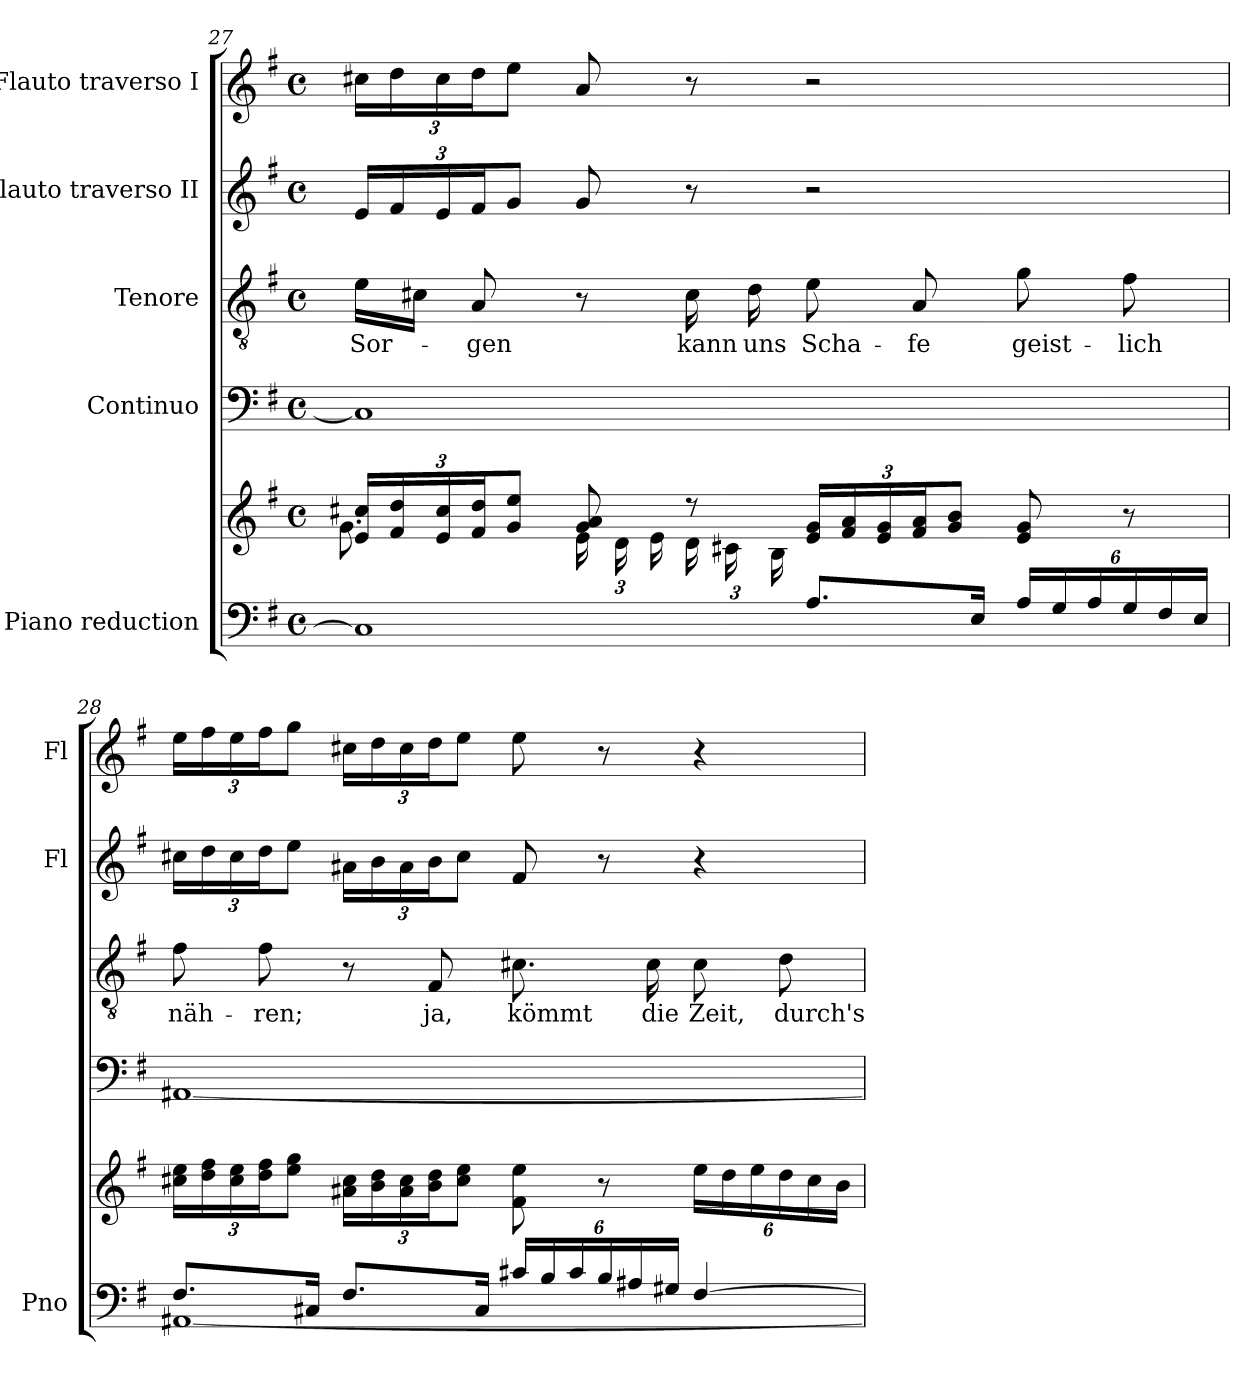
**kern	**kern	**kern	**kern	**text	**kern	**kern
*part5	*part5	*part4	*part3	*part3	*part2	*part1
*staff6	*staff5	*staff4	*staff3	*staff3	*staff2	*staff1
*I"Piano reduction	*	*I"Continuo	*I"Tenore	*	*I"Flauto traverso II	*I"Flauto traverso I
*I'Pno	*	*	*	*	*I'Fl	*I'Fl
!!LO:LB:g=z
*clefF4	*clefG2	*clefF4	*clefGv2	*	*clefG2	*clefG2
*k[f#]	*k[f#]	*k[f#]	*k[f#]	*	*k[f#]	*k[f#]
*M4/4	*M4/4	*M4/4	*M4/4	*	*M4/4	*M4/4
*met(c)	*met(c)	*met(c)	*met(c)	*	*met(c)	*met(c)
=27	=27	=27	=27	=27	=27	=27
*^	*	*	*	*	*	*
*	*	*Xbrackettup	*	*	*	*	*
*	*	*^	*	*	*	*	*
!	!	!	!	!	!	!LO:LY:b	!	!
*	*	*	*	*	*	*	*Xbrackettup	*Xbrackettup
8.ryy	1C#]	24e/ 24cc#X/LL	8.g\L	1C#]	16e\LL	Sor-	24e/LL	24cc#X\LL
.	.	24f#/ 24dd/	.	.	.	.	24f#/	24dd\
.	.	.	.	.	16c#X\JJ	.	.	.
.	.	24e/ 24cc#/	.	.	.	.	24e/	24cc#\
!	!	!	!	!	!	!LO:LY:b	!	!
.	.	24f#/ 24dd/J	.	.	8A/	-gen	24f#/J	24dd\J
.	.	12g/ 12ee/J	.	.	.	.	12g/J	12ee\J
16A/Jk	.	.	16ryy	.	.	.	.	.
4ryy	.	8g/ 8a/	24e\LL	.	8r	.	8g/	8a/
.	.	.	24d\	.	.	.	.	.
.	.	.	24e\	.	.	.	.	.
!	!	!	!	!	!	!LO:LY:b	!	!
.	.	8r	24d\	.	16c#\	kann	8r	8r
.	.	.	24c#X\	.	.	.	.	.
!	!	!	!	!	!	!LO:LY:b	!	!
.	.	.	.	.	16d\	uns	.	.
.	.	.	24B\JJ	.	.	.	.	.
!	!	!	!	!	!	!LO:LY:b	!	!
8.A/L	.	24e/ 24g/LL	2ryy	.	8e\	Scha-	2r	2r
.	.	24f#/ 24a/	.	.	.	.	.	.
.	.	24e/ 24g/	.	.	.	.	.	.
!	!	!	!	!	!	!LO:LY:b	!	!
.	.	24f#/ 24a/J	.	.	8A/	-fe	.	.
.	.	12g/ 12b/J	.	.	.	.	.	.
16E/Jk	.	.	.	.	.	.	.	.
*Xbrackettup	*	*	*	*	*	*	*	*
!	!	!	!	!	!	!LO:LY:b	!	!
24A/LL	.	8e/ 8g/	.	.	8g\	geist-	.	.
24G/	.	.	.	.	.	.	.	.
24A/	.	.	.	.	.	.	.	.
!	!	!	!	!	!	!LO:LY:b	!	!
24G/	.	8r	.	.	8f#\	-lich	.	.
24F#/	.	.	.	.	.	.	.	.
24E/JJ	.	.	.	.	.	.	.	.
*	*	*v	*v	*	*	*	*	*
=28	=28	=28	=28	=28	=28	=28	=28
!	!	!	!	!	!LO:LY:b	!	!
8.F#/L	[1AA#X	24cc#X\ 24ee\LL	[1AA#X	8f#\	näh-	24cc#X\LL	24ee\LL
.	.	24dd\ 24ff#\	.	.	.	24dd\	24ff#\
.	.	24cc#\ 24ee\	.	.	.	24cc#\	24ee\
!	!	!	!	!	!LO:LY:b	!	!
.	.	24dd\ 24ff#\J	.	8f#\	-ren;	24dd\J	24ff#\J
.	.	12ee\ 12gg\J	.	.	.	12ee\J	12gg\J
16C#X/Jk	.	.	.	.	.	.	.
8.F#/L	.	24a#X\ 24cc#\LL	.	8r	.	24a#X\LL	24cc#X\LL
.	.	24b\ 24dd\	.	.	.	24b\	24dd\
.	.	24a#\ 24cc#\	.	.	.	24a#\	24cc#\
!	!	!	!	!	!LO:LY:b	!	!
.	.	24b\ 24dd\J	.	8F#/	ja,	24b\J	24dd\J
.	.	12cc#\ 12ee\J	.	.	.	12cc#\J	12ee\J
16C#/Jk	.	.	.	.	.	.	.
!	!	!	!	!	!LO:LY:b	!	!
24c#X/LL	.	8f#\ 8ee\	.	8.c#X\	kömmt	8f#/	8ee\
24B/	.	.	.	.	.	.	.
24c#/	.	.	.	.	.	.	.
24B/	.	8r	.	.	.	8r	8r
24A#X/	.	.	.	.	.	.	.
!	!	!	!	!	!LO:LY:b	!	!
.	.	.	.	16c#\	die	.	.
24G#X/JJ	.	.	.	.	.	.	.
!	!	!	!	!	!LO:LY:b	!	!
[4F#/	.	24ee\LL	.	8c#\	Zeit,	4r	4r
.	.	24dd\	.	.	.	.	.
.	.	24ee\	.	.	.	.	.
!	!	!	!	!	!LO:LY:b	!	!
.	.	24dd\	.	8d\	durch's	.	.
.	.	24cc#\	.	.	.	.	.
.	.	24b\JJ	.	.	.	.	.
*v	*v	*	*	*	*	*	*
=	=	=	=	=	=	=
*-	*-	*-	*-	*-	*-	*-
